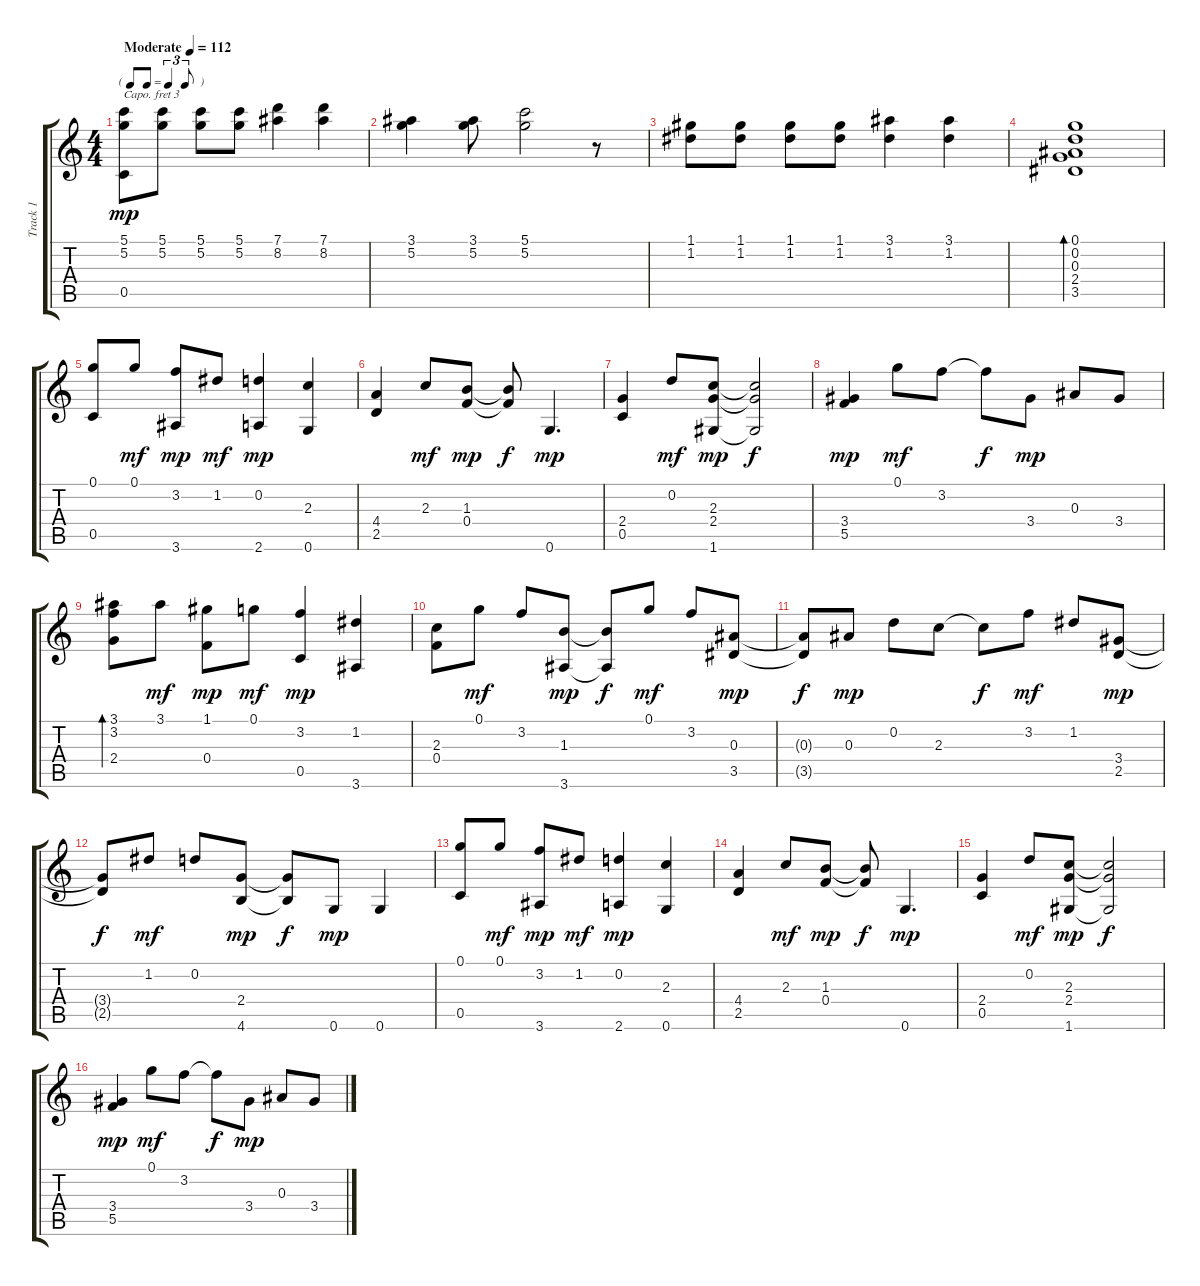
\track ("Track 1" "Track 1") {instrument acousticguitarsteel}
\staff {score tabs}
\capo 3
\tuning (E4 B3 G3 D3 A2 E2) {hide}
\ts (4 4)
\tf triplet8th
\tempo (112 "Moderate")
\clef g2
\ks c
(5.1 5.2 0.5).8{dy mp instrument acousticguitarsteel} (5.1 5.2).8 (5.1 5.2).8 (5.1 5.2).8 (7.1 8.2).4 (7.1 8.2).4 |
(3.1 5.2).4 (3.1 5.2).8 (5.1 5.2).2 r.8 |
(1.1 1.2).8 (1.1 1.2).8 (1.1 1.2).8 (1.1 1.2).8 (3.1 1.2).4 (3.1 1.2).4 |
(0.1 0.2 0.3 2.4 3.5).1{bd 120} |
(0.1 0.5).8 0.1.8{dy mf} (3.2 3.6).8{dy mp} 1.2.8{dy mf} (0.2 2.6).4{dy mp} (2.3 0.6).4 |
(4.4 2.5).4 2.3.8{dy mf} (1.3 0.4).8{dy mp} (1.3{t} 0.4{t}).8{dy f} 0.6.4{d dy mp} |
(2.4 0.5).4 0.2.8{dy mf} (2.3 2.4 1.6).8{dy mp} (2.3{t} 2.4{t} 1.6{t}).2{dy f} |
(3.4 5.5).4{dy mp} 0.1.8{dy mf} 3.2.8 3.2{t}.8{dy f} 3.4.8{dy mp} 0.3.8 3.4.8 |
(3.1 3.2 2.4).8{bd 60} 3.1.8{dy mf} (1.1 0.4).8{dy mp} 0.1.8{dy mf} (3.2 0.5).4{dy mp} (1.2 3.6).4 |
(2.3 0.4).8 0.1.8{dy mf} 3.2.8 (1.3 3.6).8{dy mp} (1.3{t} 3.6{t}).8{dy f} 0.1.8{dy mf} 3.2.8 (0.3 3.5).8{dy mp} |
(0.3{t} 3.5{t}).8{dy f} 0.3.8{dy mp} 0.2.8 2.3.8 2.3{t}.8{dy f} 3.2.8{dy mf} 1.2.8 (3.4 2.5).8{dy mp} |
(3.4{t} 2.5{t}).8{dy f} 1.2.8{dy mf} 0.2.8 (2.4 4.6).8{dy mp} (2.4{t} 4.6{t}).8{dy f} 0.6.8{dy mp} 0.6.4 |
(0.1 0.5).8 0.1.8{dy mf} (3.2 3.6).8{dy mp} 1.2.8{dy mf} (0.2 2.6).4{dy mp} (2.3 0.6).4 |
(4.4 2.5).4 2.3.8{dy mf} (1.3 0.4).8{dy mp} (1.3{t} 0.4{t}).8{dy f} 0.6.4{d dy mp} |
(2.4 0.5).4 0.2.8{dy mf} (2.3 2.4 1.6).8{dy mp} (2.3{t} 2.4{t} 1.6{t}).2{dy f} |
(3.4 5.5).4{dy mp} 0.1.8{dy mf} 3.2.8 3.2{t}.8{dy f} 3.4.8{dy mp} 0.3.8 3.4.8
